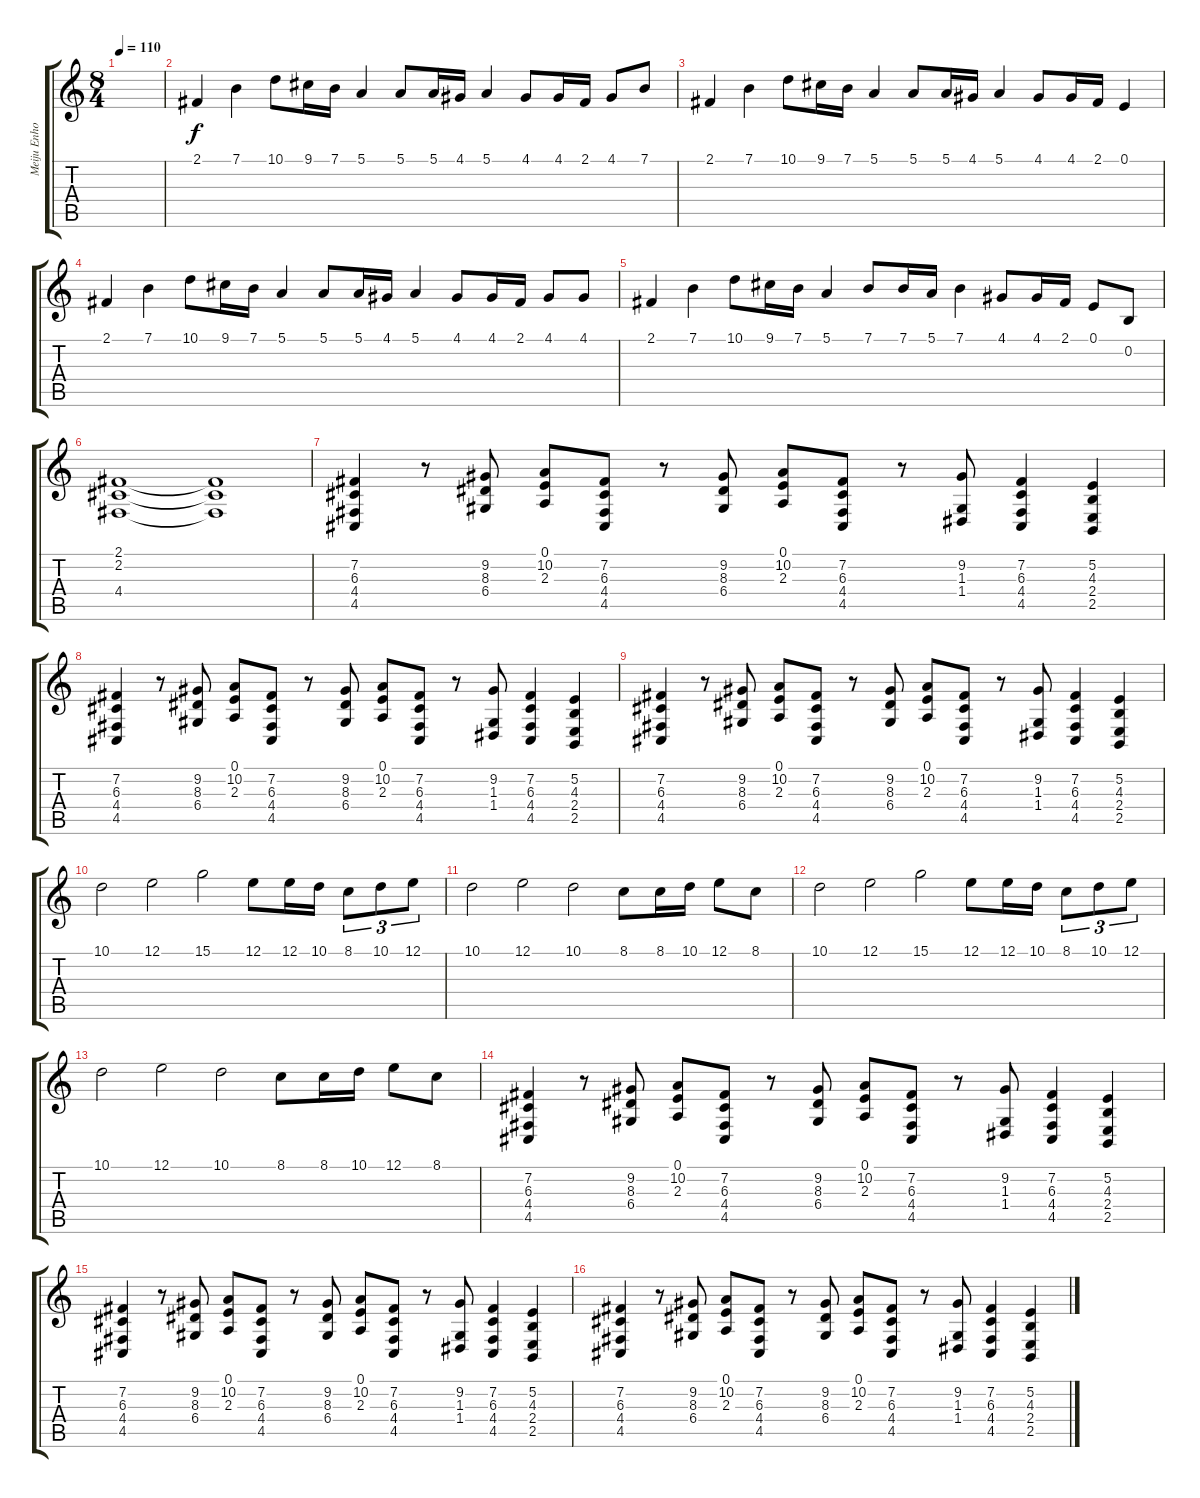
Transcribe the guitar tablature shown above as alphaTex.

\track ("Meiju Enho" "Meiju Enho") {instrument pad4choir}
\staff {score tabs}
\tuning (E4 B3 G3 D3 A2 E2) {hide}
\ts (8 4)
\tempo 110
\clef g2
\ks c
|
2.1.4{volume 14 instrument harpsichord} 7.1.4 10.1.8 9.1.16 7.1.16 5.1.4 5.1.8 5.1.16 4.1.16 5.1.4 4.1.8 4.1.16 2.1.16 4.1.8 7.1.8 |
2.1.4 7.1.4 10.1.8 9.1.16 7.1.16 5.1.4 5.1.8 5.1.16 4.1.16 5.1.4 4.1.8 4.1.16 2.1.16 0.1.4 |
2.1.4 7.1.4 10.1.8 9.1.16 7.1.16 5.1.4 5.1.8 5.1.16 4.1.16 5.1.4 4.1.8 4.1.16 2.1.16 4.1.8 4.1.8 |
2.1.4 7.1.4 10.1.8 9.1.16 7.1.16 5.1.4 7.1.8 7.1.16 5.1.16 7.1.4 4.1.8 4.1.16 2.1.16 0.1.8 0.2.8 |
(2.1 2.2 4.4).1{volume 10 instrument stringensemble1} (2.1{t} 2.2{t} 4.4{t}).1 |
(7.2 6.3 4.4 4.5).4{instrument synthstrings1} r.8 (9.2 8.3 6.4).8 (0.1 10.2 2.3).8 (7.2 6.3 4.4 4.5).8 r.8 (9.2 8.3 6.4).8 (0.1 10.2 2.3).8 (7.2 6.3 4.4 4.5).8 r.8 (9.2 1.3 1.4).8 (7.2 6.3 4.4 4.5).4 (5.2 4.3 2.4 2.5).4 |
(7.2 6.3 4.4 4.5).4 r.8 (9.2 8.3 6.4).8 (0.1 10.2 2.3).8 (7.2 6.3 4.4 4.5).8 r.8 (9.2 8.3 6.4).8 (0.1 10.2 2.3).8 (7.2 6.3 4.4 4.5).8 r.8 (9.2 1.3 1.4).8 (7.2 6.3 4.4 4.5).4 (5.2 4.3 2.4 2.5).4 |
(7.2 6.3 4.4 4.5).4 r.8 (9.2 8.3 6.4).8 (0.1 10.2 2.3).8 (7.2 6.3 4.4 4.5).8 r.8 (9.2 8.3 6.4).8 (0.1 10.2 2.3).8 (7.2 6.3 4.4 4.5).8 r.8 (9.2 1.3 1.4).8 (7.2 6.3 4.4 4.5).4 (5.2 4.3 2.4 2.5).4 |
10.1.2{instrument sopranosax} 12.1.2 15.1.2 12.1.8 12.1.16 10.1.16 8.1.8{tu (3 2)} 10.1.8{tu (3 2)} 12.1.8{tu (3 2)} |
10.1.2 12.1.2 10.1.2 8.1.8 8.1.16 10.1.16 12.1.8 8.1.8 |
10.1.2{instrument sopranosax} 12.1.2 15.1.2 12.1.8 12.1.16 10.1.16 8.1.8{tu (3 2)} 10.1.8{tu (3 2)} 12.1.8{tu (3 2)} |
10.1.2 12.1.2 10.1.2 8.1.8 8.1.16 10.1.16 12.1.8 8.1.8 |
(7.2 6.3 4.4 4.5).4{instrument synthstrings1} r.8 (9.2 8.3 6.4).8 (0.1 10.2 2.3).8 (7.2 6.3 4.4 4.5).8 r.8 (9.2 8.3 6.4).8 (0.1 10.2 2.3).8 (7.2 6.3 4.4 4.5).8 r.8 (9.2 1.3 1.4).8 (7.2 6.3 4.4 4.5).4 (5.2 4.3 2.4 2.5).4 |
(7.2 6.3 4.4 4.5).4 r.8 (9.2 8.3 6.4).8 (0.1 10.2 2.3).8 (7.2 6.3 4.4 4.5).8 r.8 (9.2 8.3 6.4).8 (0.1 10.2 2.3).8 (7.2 6.3 4.4 4.5).8 r.8 (9.2 1.3 1.4).8 (7.2 6.3 4.4 4.5).4 (5.2 4.3 2.4 2.5).4 |
(7.2 6.3 4.4 4.5).4 r.8 (9.2 8.3 6.4).8 (0.1 10.2 2.3).8 (7.2 6.3 4.4 4.5).8 r.8 (9.2 8.3 6.4).8 (0.1 10.2 2.3).8 (7.2 6.3 4.4 4.5).8 r.8 (9.2 1.3 1.4).8 (7.2 6.3 4.4 4.5).4 (5.2 4.3 2.4 2.5).4
